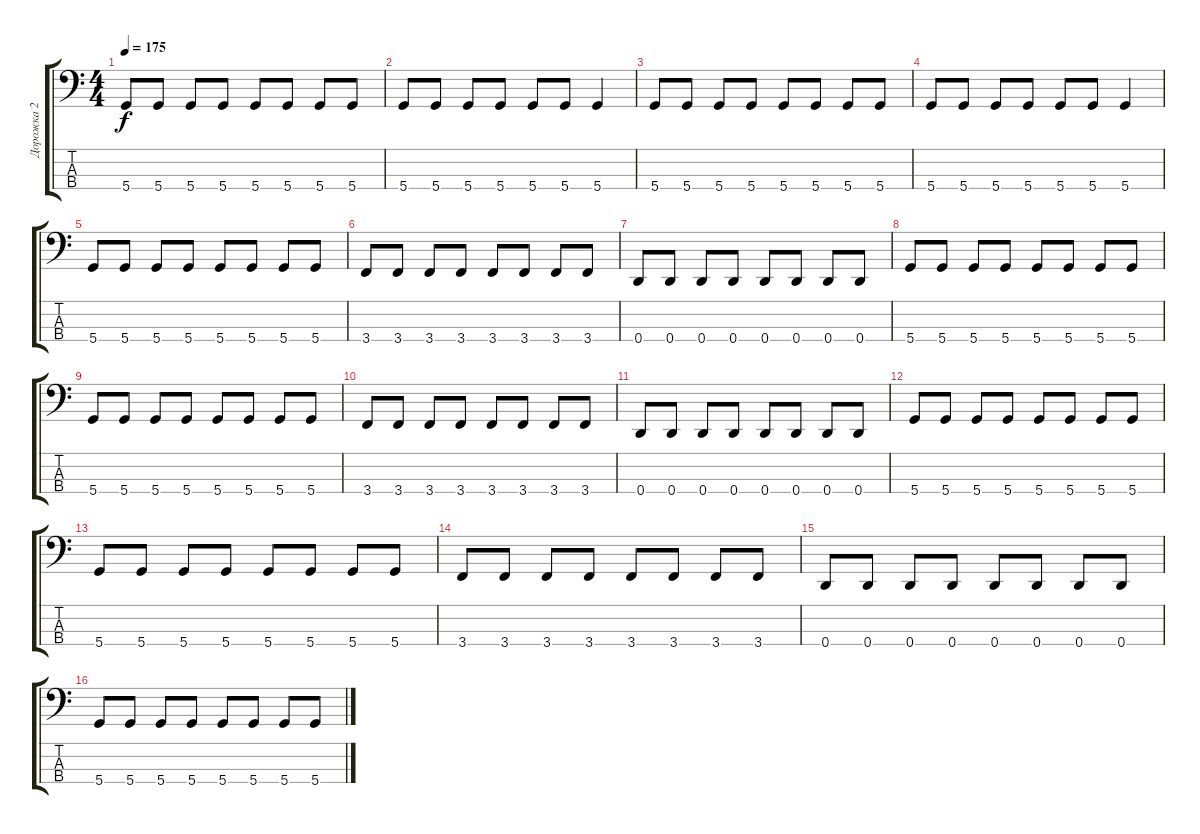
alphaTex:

\track ("Дорожка 2" "Дорожка 2") {instrument electricbassfinger}
\staff {score tabs}
\tuning (F2 C2 G1 D1) {hide}
\ts (4 4)
\tempo 175
\clef f4
\ks c
5.4.8{dy f} 5.4.8 5.4.8 5.4.8 5.4.8 5.4.8 5.4.8 5.4.8 |
5.4.8 5.4.8 5.4.8 5.4.8 5.4.8 5.4.8 5.4.4 |
5.4.8 5.4.8 5.4.8 5.4.8 5.4.8 5.4.8 5.4.8 5.4.8 |
5.4.8 5.4.8 5.4.8 5.4.8 5.4.8 5.4.8 5.4.4 |
5.4.8 5.4.8 5.4.8 5.4.8 5.4.8 5.4.8 5.4.8 5.4.8 |
3.4.8 3.4.8 3.4.8 3.4.8 3.4.8 3.4.8 3.4.8 3.4.8 |
0.4.8 0.4.8 0.4.8 0.4.8 0.4.8 0.4.8 0.4.8 0.4.8 |
5.4.8 5.4.8 5.4.8 5.4.8 5.4.8 5.4.8 5.4.8 5.4.8 |
5.4.8 5.4.8 5.4.8 5.4.8 5.4.8 5.4.8 5.4.8 5.4.8 |
3.4.8 3.4.8 3.4.8 3.4.8 3.4.8 3.4.8 3.4.8 3.4.8 |
0.4.8 0.4.8 0.4.8 0.4.8 0.4.8 0.4.8 0.4.8 0.4.8 |
5.4.8 5.4.8 5.4.8 5.4.8 5.4.8 5.4.8 5.4.8 5.4.8 |
5.4.8 5.4.8 5.4.8 5.4.8 5.4.8 5.4.8 5.4.8 5.4.8 |
3.4.8 3.4.8 3.4.8 3.4.8 3.4.8 3.4.8 3.4.8 3.4.8 |
0.4.8 0.4.8 0.4.8 0.4.8 0.4.8 0.4.8 0.4.8 0.4.8 |
5.4.8 5.4.8 5.4.8 5.4.8 5.4.8 5.4.8 5.4.8 5.4.8
